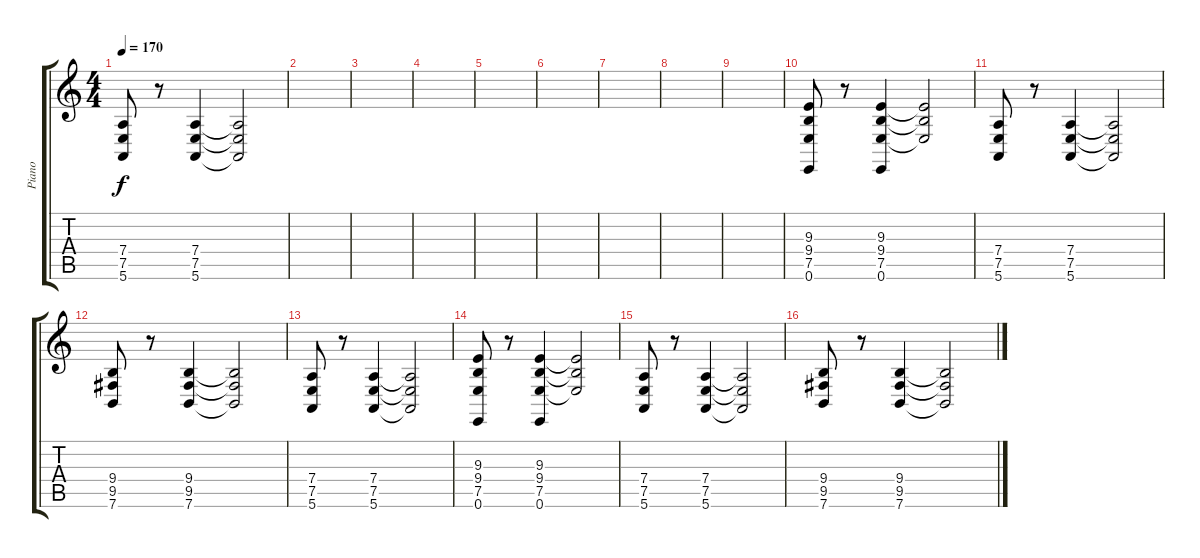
\track ("Piano" "Piano") {instrument brightacousticpiano}
\staff {score tabs}
\tuning (E4 B3 G3 D3 A2 E2) {hide}
\ts (4 4)
\tempo 170
\clef g2
\ks c
(7.4 7.5 5.6).8{dy f} r.8 (7.4 7.5 5.6).4 (7.4{t} 7.5{t} 5.6{t}).2 |
|
|
|
|
|
|
|
|
(9.3 9.4 7.5 0.6).8 r.8 (9.3 9.4 7.5 0.6).4 (9.3{t} 9.4{t} 7.5{t}).2 |
(7.4 7.5 5.6).8 r.8 (7.4 7.5 5.6).4 (7.4{t} 7.5{t} 5.6{t}).2 |
(9.4 9.5 7.6).8 r.8 (9.4 9.5 7.6).4 (9.4{t} 9.5{t} 7.6{t}).2 |
(7.4 7.5 5.6).8 r.8 (7.4 7.5 5.6).4 (7.4{t} 7.5{t} 5.6{t}).2 |
(9.3 9.4 7.5 0.6).8 r.8 (9.3 9.4 7.5 0.6).4 (9.3{t} 9.4{t} 7.5{t}).2 |
(7.4 7.5 5.6).8 r.8 (7.4 7.5 5.6).4 (7.4{t} 7.5{t} 5.6{t}).2 |
(9.4 9.5 7.6).8 r.8 (9.4 9.5 7.6).4 (9.4{t} 9.5{t} 7.6{t}).2
